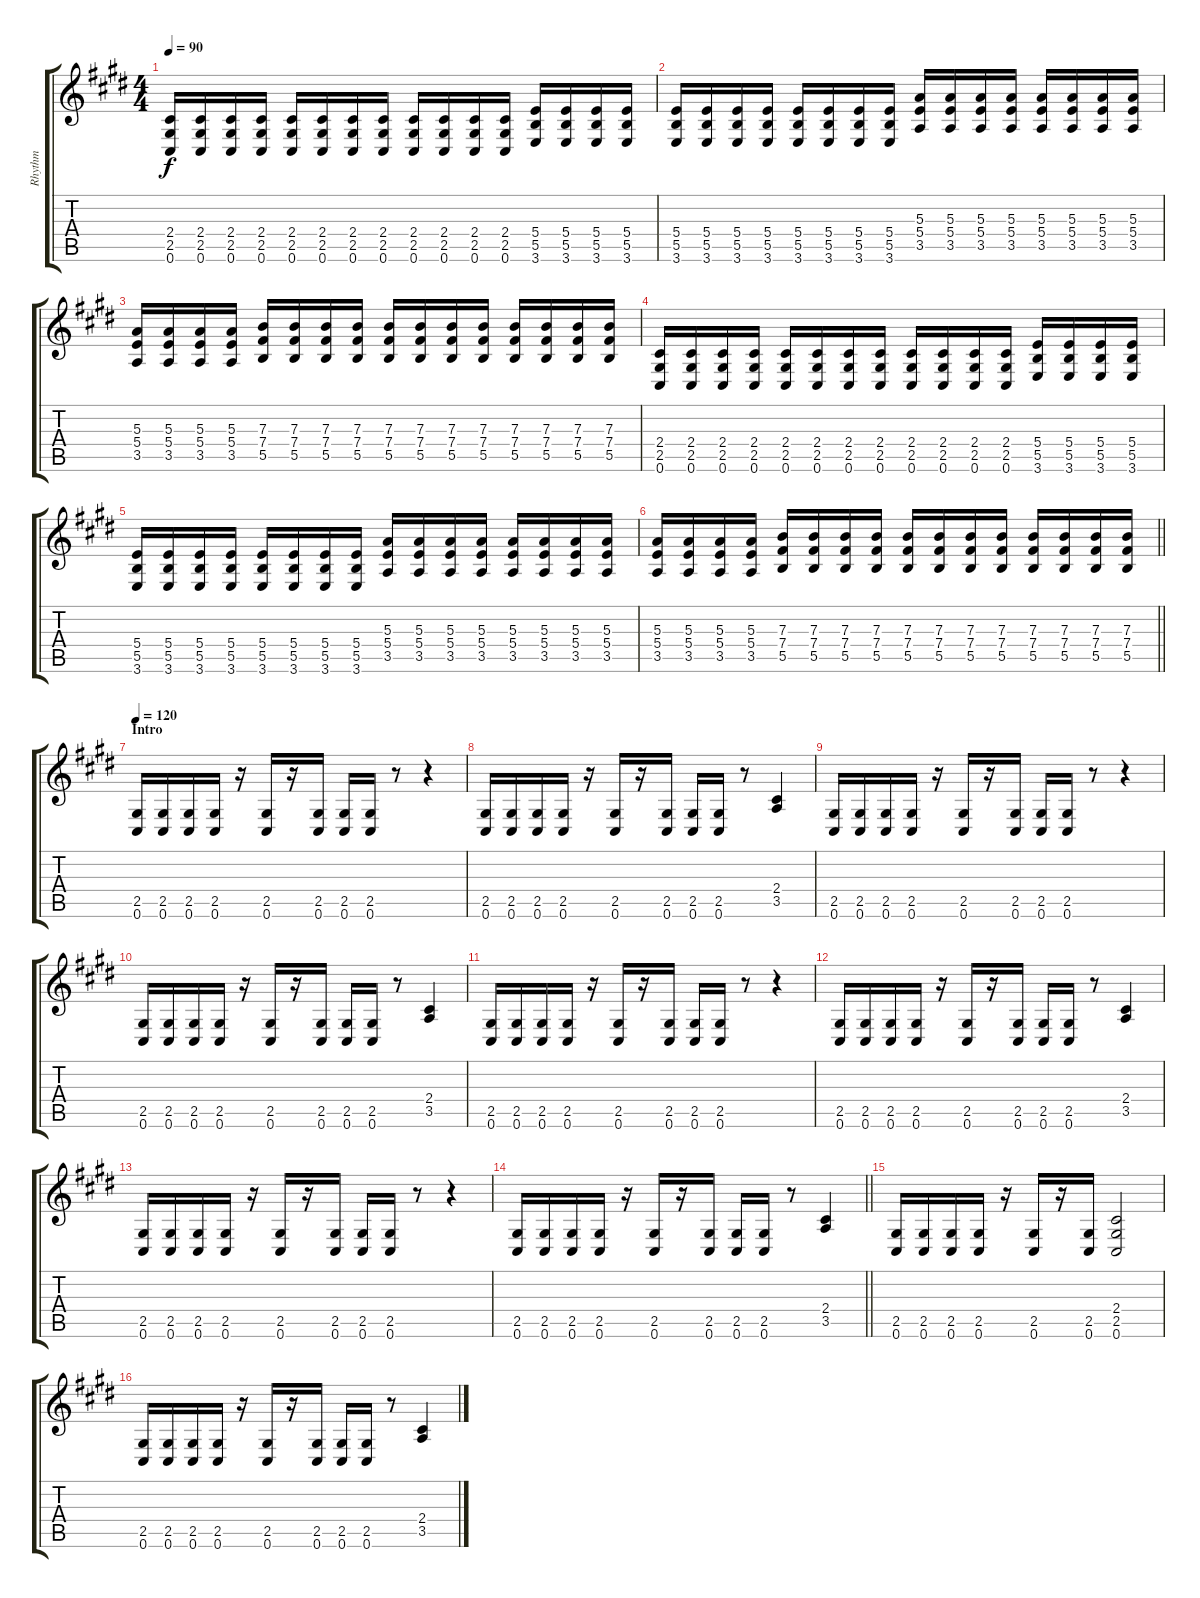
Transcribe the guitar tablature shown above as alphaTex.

\track ("Rhythm" "Rhythm") {instrument distortionguitar}
\staff {score tabs}
\tuning (Db4 Ab3 E3 B2 Gb2 Db2) {hide}
\ts (4 4)
\tempo 90
\clef g2
\ks c#minor
(2.4 2.5 0.6).16{dy f} (2.4 2.5 0.6).16 (2.4 2.5 0.6).16 (2.4 2.5 0.6).16 (2.4 2.5 0.6).16 (2.4 2.5 0.6).16 (2.4 2.5 0.6).16 (2.4 2.5 0.6).16 (2.4 2.5 0.6).16 (2.4 2.5 0.6).16 (2.4 2.5 0.6).16 (2.4 2.5 0.6).16 (5.4 5.5 3.6).16 (5.4 5.5 3.6).16 (5.4 5.5 3.6).16 (5.4 5.5 3.6).16 |
(5.4 5.5 3.6).16 (5.4 5.5 3.6).16 (5.4 5.5 3.6).16 (5.4 5.5 3.6).16 (5.4 5.5 3.6).16 (5.4 5.5 3.6).16 (5.4 5.5 3.6).16 (5.4 5.5 3.6).16 (5.3 5.4 3.5).16 (5.3 5.4 3.5).16 (5.3 5.4 3.5).16 (5.3 5.4 3.5).16 (5.3 5.4 3.5).16 (5.3 5.4 3.5).16 (5.3 5.4 3.5).16 (5.3 5.4 3.5).16 |
(5.3 5.4 3.5).16 (5.3 5.4 3.5).16 (5.3 5.4 3.5).16 (5.3 5.4 3.5).16 (7.3 7.4 5.5).16 (7.3 7.4 5.5).16 (7.3 7.4 5.5).16 (7.3 7.4 5.5).16 (7.3 7.4 5.5).16 (7.3 7.4 5.5).16 (7.3 7.4 5.5).16 (7.3 7.4 5.5).16 (7.3 7.4 5.5).16 (7.3 7.4 5.5).16 (7.3 7.4 5.5).16 (7.3 7.4 5.5).16 |
(2.4 2.5 0.6).16 (2.4 2.5 0.6).16 (2.4 2.5 0.6).16 (2.4 2.5 0.6).16 (2.4 2.5 0.6).16 (2.4 2.5 0.6).16 (2.4 2.5 0.6).16 (2.4 2.5 0.6).16 (2.4 2.5 0.6).16 (2.4 2.5 0.6).16 (2.4 2.5 0.6).16 (2.4 2.5 0.6).16 (5.4 5.5 3.6).16 (5.4 5.5 3.6).16 (5.4 5.5 3.6).16 (5.4 5.5 3.6).16 |
(5.4 5.5 3.6).16 (5.4 5.5 3.6).16 (5.4 5.5 3.6).16 (5.4 5.5 3.6).16 (5.4 5.5 3.6).16 (5.4 5.5 3.6).16 (5.4 5.5 3.6).16 (5.4 5.5 3.6).16 (5.3 5.4 3.5).16 (5.3 5.4 3.5).16 (5.3 5.4 3.5).16 (5.3 5.4 3.5).16 (5.3 5.4 3.5).16 (5.3 5.4 3.5).16 (5.3 5.4 3.5).16 (5.3 5.4 3.5).16 |
\barLineRight lightlight
(5.3 5.4 3.5).16 (5.3 5.4 3.5).16 (5.3 5.4 3.5).16 (5.3 5.4 3.5).16 (7.3 7.4 5.5).16 (7.3 7.4 5.5).16 (7.3 7.4 5.5).16 (7.3 7.4 5.5).16 (7.3 7.4 5.5).16 (7.3 7.4 5.5).16 (7.3 7.4 5.5).16 (7.3 7.4 5.5).16 (7.3 7.4 5.5).16 (7.3 7.4 5.5).16 (7.3 7.4 5.5).16 (7.3 7.4 5.5).16 |
\section ("" "Intro")
\tempo 120
(2.5 0.6).16 (2.5 0.6).16 (2.5 0.6).16 (2.5 0.6).16 r.16 (2.5 0.6).16 r.16 (2.5 0.6).16 (2.5 0.6).16 (2.5 0.6).16 r.8 r.4 |
(2.5 0.6).16 (2.5 0.6).16 (2.5 0.6).16 (2.5 0.6).16 r.16 (2.5 0.6).16 r.16 (2.5 0.6).16 (2.5 0.6).16 (2.5 0.6).16 r.8 (2.4 3.5).4 |
(2.5 0.6).16 (2.5 0.6).16 (2.5 0.6).16 (2.5 0.6).16 r.16 (2.5 0.6).16 r.16 (2.5 0.6).16 (2.5 0.6).16 (2.5 0.6).16 r.8 r.4 |
(2.5 0.6).16 (2.5 0.6).16 (2.5 0.6).16 (2.5 0.6).16 r.16 (2.5 0.6).16 r.16 (2.5 0.6).16 (2.5 0.6).16 (2.5 0.6).16 r.8 (2.4 3.5).4 |
(2.5 0.6).16 (2.5 0.6).16 (2.5 0.6).16 (2.5 0.6).16 r.16 (2.5 0.6).16 r.16 (2.5 0.6).16 (2.5 0.6).16 (2.5 0.6).16 r.8 r.4 |
(2.5 0.6).16 (2.5 0.6).16 (2.5 0.6).16 (2.5 0.6).16 r.16 (2.5 0.6).16 r.16 (2.5 0.6).16 (2.5 0.6).16 (2.5 0.6).16 r.8 (2.4 3.5).4 |
(2.5 0.6).16 (2.5 0.6).16 (2.5 0.6).16 (2.5 0.6).16 r.16 (2.5 0.6).16 r.16 (2.5 0.6).16 (2.5 0.6).16 (2.5 0.6).16 r.8 r.4 |
\barLineRight lightlight
(2.5 0.6).16 (2.5 0.6).16 (2.5 0.6).16 (2.5 0.6).16 r.16 (2.5 0.6).16 r.16 (2.5 0.6).16 (2.5 0.6).16 (2.5 0.6).16 r.8 (2.4 3.5).4 |
(2.5 0.6).16 (2.5 0.6).16 (2.5 0.6).16 (2.5 0.6).16 r.16 (2.5 0.6).16 r.16 (2.5 0.6).16 (2.4 2.5 0.6).2 |
(2.5 0.6).16 (2.5 0.6).16 (2.5 0.6).16 (2.5 0.6).16 r.16 (2.5 0.6).16 r.16 (2.5 0.6).16 (2.5 0.6).16 (2.5 0.6).16 r.8 (2.4 3.5).4
